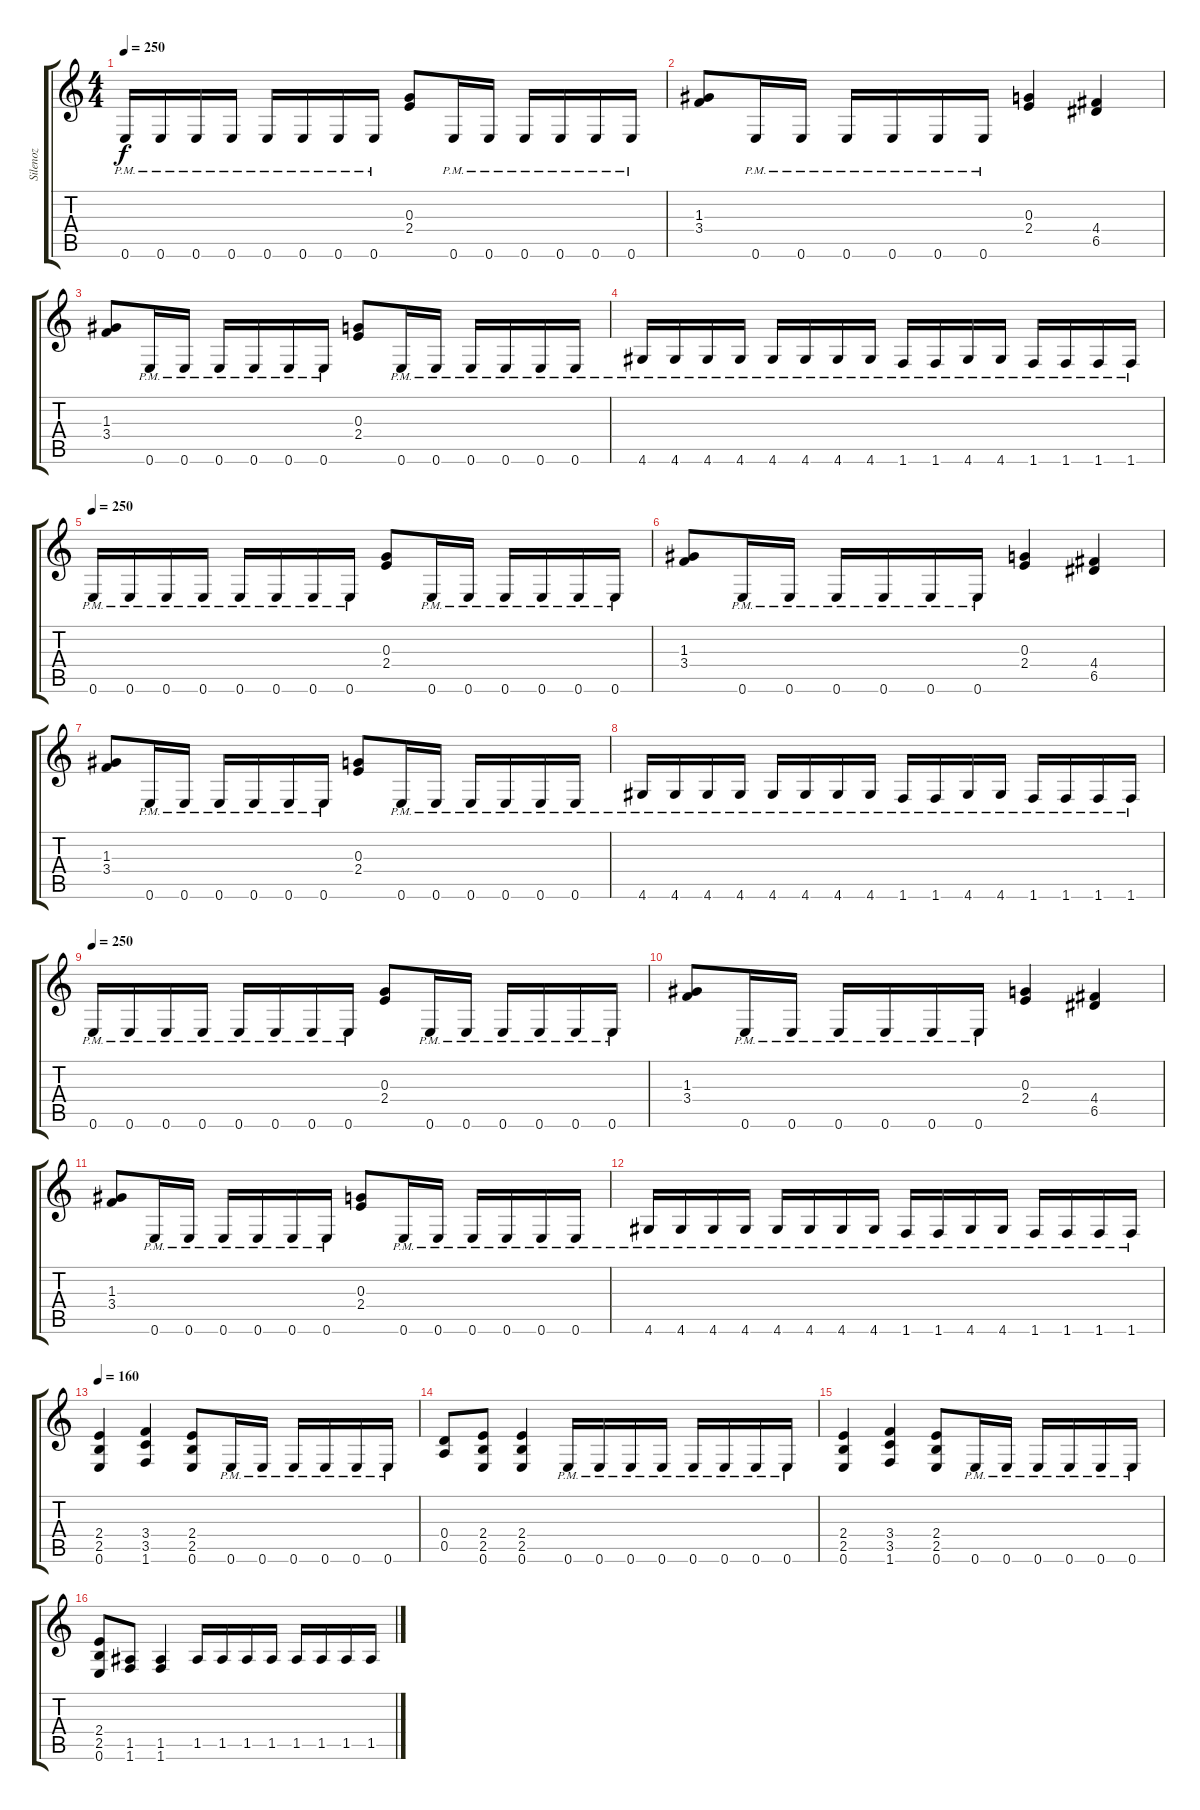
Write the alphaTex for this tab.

\track ("Silenoz" "Silenoz") {instrument distortionguitar}
\staff {score tabs}
\tuning (E4 B3 G3 D3 A2 E2) {hide}
\ts (4 4)
\tempo 250
\clef g2
\ks c
0.6{pm}.16{dy f} 0.6{pm}.16 0.6{pm}.16 0.6{pm}.16 0.6{pm}.16 0.6{pm}.16 0.6{pm}.16 0.6{pm}.16 (0.3 2.4).8 0.6{pm}.16 0.6{pm}.16 0.6{pm}.16 0.6{pm}.16 0.6{pm}.16 0.6{pm}.16 |
(1.3 3.4).8 0.6{pm}.16 0.6{pm}.16 0.6{pm}.16 0.6{pm}.16 0.6{pm}.16 0.6{pm}.16 (0.3 2.4).4 (4.4 6.5).4 |
(1.3 3.4).8 0.6{pm}.16 0.6{pm}.16 0.6{pm}.16 0.6{pm}.16 0.6{pm}.16 0.6{pm}.16 (0.3 2.4).8 0.6{pm}.16 0.6{pm}.16 0.6{pm}.16 0.6{pm}.16 0.6{pm}.16 0.6{pm}.16 |
4.6{pm}.16 4.6{pm}.16 4.6{pm}.16 4.6{pm}.16 4.6{pm}.16 4.6{pm}.16 4.6{pm}.16 4.6{pm}.16 1.6{pm}.16 1.6{pm}.16 4.6{pm}.16 4.6{pm}.16 1.6{pm}.16 1.6{pm}.16 1.6{pm}.16 1.6{pm}.16 |
\tempo 250
0.6{pm}.16 0.6{pm}.16 0.6{pm}.16 0.6{pm}.16 0.6{pm}.16 0.6{pm}.16 0.6{pm}.16 0.6{pm}.16 (0.3 2.4).8 0.6{pm}.16 0.6{pm}.16 0.6{pm}.16 0.6{pm}.16 0.6{pm}.16 0.6{pm}.16 |
(1.3 3.4).8 0.6{pm}.16 0.6{pm}.16 0.6{pm}.16 0.6{pm}.16 0.6{pm}.16 0.6{pm}.16 (0.3 2.4).4 (4.4 6.5).4 |
(1.3 3.4).8 0.6{pm}.16 0.6{pm}.16 0.6{pm}.16 0.6{pm}.16 0.6{pm}.16 0.6{pm}.16 (0.3 2.4).8 0.6{pm}.16 0.6{pm}.16 0.6{pm}.16 0.6{pm}.16 0.6{pm}.16 0.6{pm}.16 |
4.6{pm}.16 4.6{pm}.16 4.6{pm}.16 4.6{pm}.16 4.6{pm}.16 4.6{pm}.16 4.6{pm}.16 4.6{pm}.16 1.6{pm}.16 1.6{pm}.16 4.6{pm}.16 4.6{pm}.16 1.6{pm}.16 1.6{pm}.16 1.6{pm}.16 1.6{pm}.16 |
\tempo 250
0.6{pm}.16 0.6{pm}.16 0.6{pm}.16 0.6{pm}.16 0.6{pm}.16 0.6{pm}.16 0.6{pm}.16 0.6{pm}.16 (0.3 2.4).8 0.6{pm}.16 0.6{pm}.16 0.6{pm}.16 0.6{pm}.16 0.6{pm}.16 0.6{pm}.16 |
(1.3 3.4).8 0.6{pm}.16 0.6{pm}.16 0.6{pm}.16 0.6{pm}.16 0.6{pm}.16 0.6{pm}.16 (0.3 2.4).4 (4.4 6.5).4 |
(1.3 3.4).8 0.6{pm}.16 0.6{pm}.16 0.6{pm}.16 0.6{pm}.16 0.6{pm}.16 0.6{pm}.16 (0.3 2.4).8 0.6{pm}.16 0.6{pm}.16 0.6{pm}.16 0.6{pm}.16 0.6{pm}.16 0.6{pm}.16 |
4.6{pm}.16 4.6{pm}.16 4.6{pm}.16 4.6{pm}.16 4.6{pm}.16 4.6{pm}.16 4.6{pm}.16 4.6{pm}.16 1.6{pm}.16 1.6{pm}.16 4.6{pm}.16 4.6{pm}.16 1.6{pm}.16 1.6{pm}.16 1.6{pm}.16 1.6{pm}.16 |
\tempo 160
(2.4 2.5 0.6).4 (3.4 3.5 1.6).4 (2.4 2.5 0.6).8 0.6{pm}.16 0.6{pm}.16 0.6{pm}.16 0.6{pm}.16 0.6{pm}.16 0.6{pm}.16 |
(0.4 0.5).8 (2.4 2.5 0.6).8 (2.4 2.5 0.6).4 0.6{pm}.16 0.6{pm}.16 0.6{pm}.16 0.6{pm}.16 0.6{pm}.16 0.6{pm}.16 0.6{pm}.16 0.6{pm}.16 |
(2.4 2.5 0.6).4 (3.4 3.5 1.6).4 (2.4 2.5 0.6).8 0.6{pm}.16 0.6{pm}.16 0.6{pm}.16 0.6{pm}.16 0.6{pm}.16 0.6{pm}.16 |
(2.4 2.5 0.6).8 (1.5 1.6).8 (1.5 1.6).4 1.5.16 1.5.16 1.5.16 1.5.16 1.5.16 1.5.16 1.5.16 1.5.16
